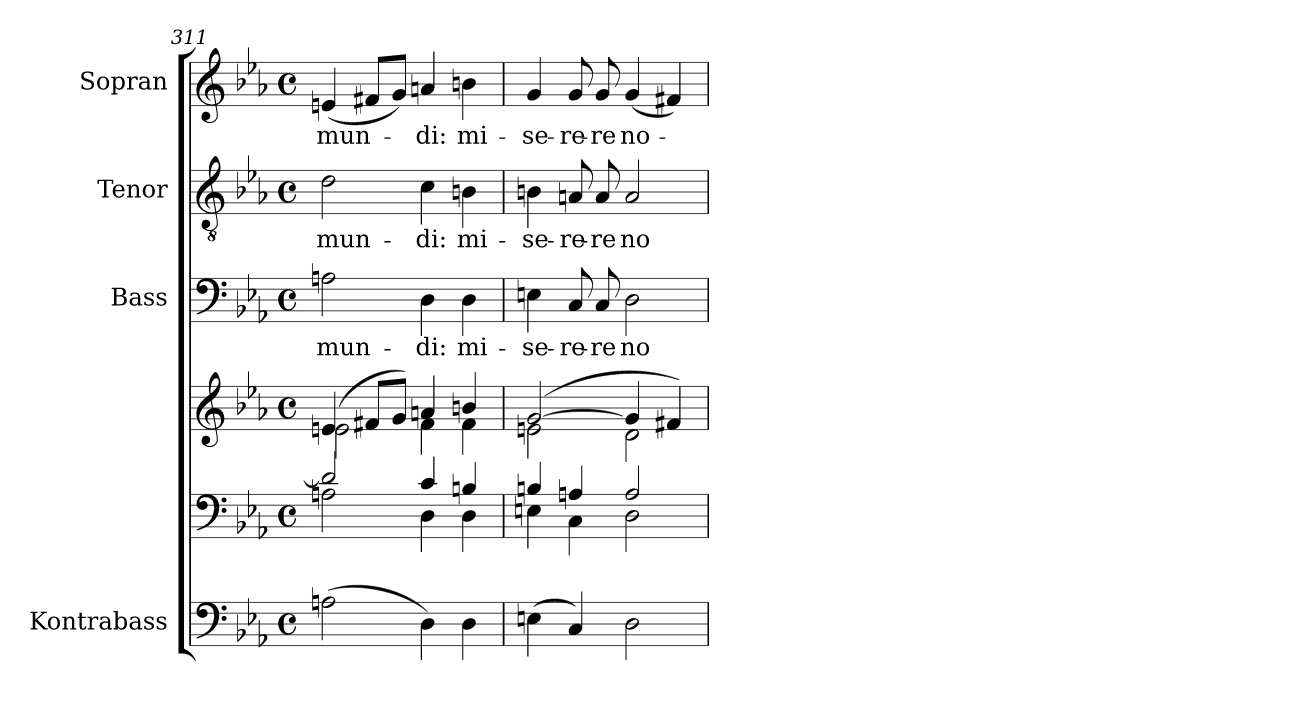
**kern	**kern	**kern	**kern	**text	**kern	**text	**kern	**text
*part5	*part4	*part4	*part3	*part3	*part2	*part2	*part1	*part1
*staff6	*staff5	*staff4	*staff3	*staff3	*staff2	*staff2	*staff1	*staff1
*I"Kontrabass	*	*	*I"Bass	*	*I"Tenor	*	*I"Sopran	*
*I'Kb.	*	*	*I'B.	*	*I'T.	*	*I'S.	*
!!LO:PB:g=z
*clefF4	*clefF4	*clefG2	*clefF4	*	*clefGv2	*	*clefG2	*
*ITrd7c12	*	*	*	*	*	*	*	*
*k[b-e-a-]	*k[b-e-a-]	*k[b-e-a-]	*k[b-e-a-]	*	*k[b-e-a-]	*	*k[b-e-a-]	*
*E-:	*E-:	*E-:	*E-:	*	*E-:	*	*E-:	*
*M4/4	*M4/4	*M4/4	*M4/4	*	*M4/4	*	*M4/4	*
*met(c)	*met(c)	*met(c)	*met(c)	*	*met(c)	*	*met(c)	*
=311	=311	=311	=311	=311	=311	=311	=311	=311
*	*^	*^	*	*	*	*	*	*
!	!	!	!	!	!	!LO:LY:b	!	!LO:LY:b	!	!LO:LY:b
(>2AAn\	2d/]	2An\	(4en/	2e\	2An\	mun-	2d\	mun-	(<4en/	mun-
.	.	.	8f#X/L	.	.	.	.	.	8f#X/L	.
.	.	.	8g/J)	.	.	.	.	.	8g/J)	.
!	!	!	!	!	!	!LO:LY:b	!	!LO:LY:b	!	!LO:LY:b
4DD\)	4c/	4D\	4an/	4f#\	4D\	-di:	4c\	-di:	4an/	-di:
!	!	!	!	!	!	!LO:LY:b	!	!LO:LY:b	!	!LO:LY:b
4DD\	4Bn/	4D\	4bn/	4f#\	4D\	mi-	4Bn\	mi-	4bn\	mi-
=312	=312	=312	=312	=312	=312	=312	=312	=312	=312	=312
!	!	!	!	!	!	!LO:LY:b	!	!LO:LY:b	!	!LO:LY:b
(>4EEn\	4Bn/	4En\	([>2g/	2en\	4En\	-se-	4Bn\	-se-	4g/	-se-
!	!	!	!	!	!	!LO:LY:b	!	!LO:LY:b	!	!LO:LY:b
4CC/)	4An/	4C\	.	.	8C/	-re-	8An/	-re-	8g/	-re-
!	!	!	!	!	!	!LO:LY:b	!	!LO:LY:b	!	!LO:LY:b
.	.	.	.	.	8C/	-re	8A/	-re	8g/	-re
!	!	!	!	!	!	!LO:LY:b	!	!LO:LY:b	!	!LO:LY:b
2DD\	2A/	2D\	4g/]	2d\	2D\	no-	2A/	no-	(<4g/	no-
.	.	.	4f#X/)	.	.	.	.	.	4f#X/)	.
*	*v	*v	*	*	*	*	*	*	*	*
*	*	*v	*v	*	*	*	*	*	*
=	=	=	=	=	=	=	=	=
*-	*-	*-	*-	*-	*-	*-	*-	*-
